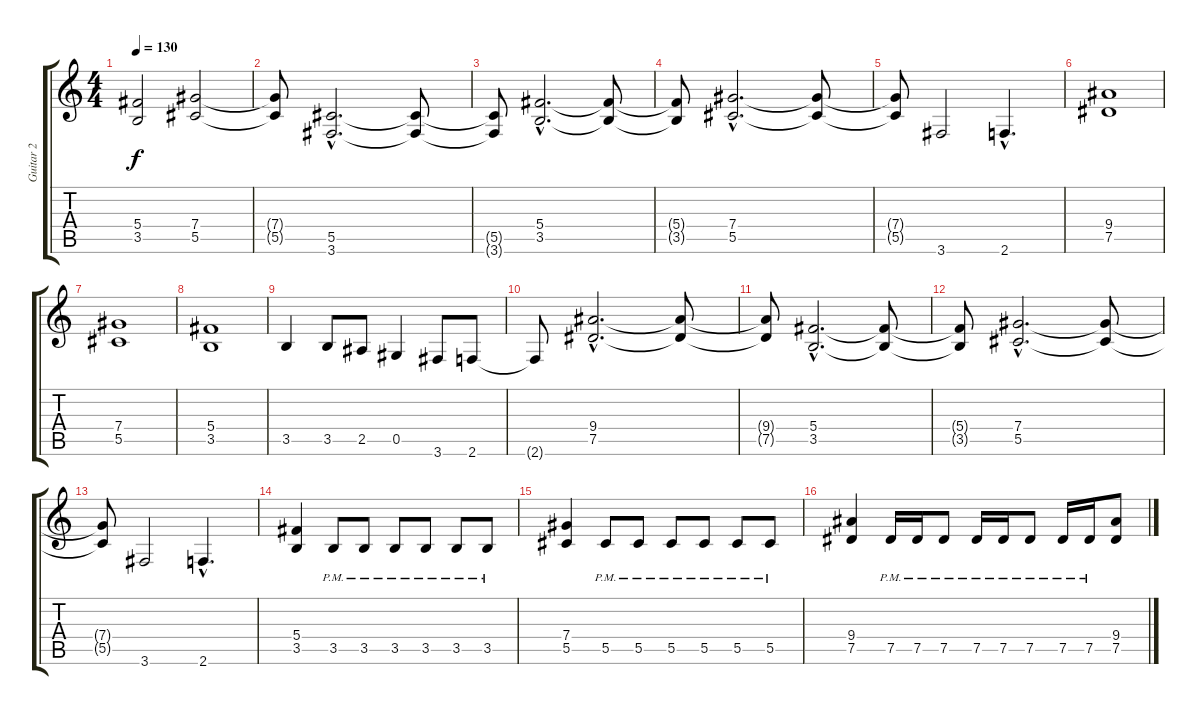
\track ("Guitar 2" "Guitar 2") {instrument overdrivenguitar}
\staff {score tabs}
\tuning (Eb4 Bb3 Gb3 Db3 Ab2 Eb2) {hide}
\ts (4 4)
\tempo 130
\clef g2
\ks c
(5.4 3.5).2{dy f} (7.4 5.5).2 |
(7.4{t} 5.5{t}).8 (5.5{hac} 3.6{hac}).2{d} (5.5{t} 3.6{t}).8 |
(5.5{t} 3.6{t}).8 (5.4{hac} 3.5{hac}).2{d} (5.4{t} 3.5{t}).8 |
(5.4{t} 3.5{t}).8 (7.4{hac} 5.5{hac}).2{d} (7.4{t} 5.5{t}).8 |
(7.4{t} 5.5{t}).8 3.6.2 2.6{hac}.4{d} |
(9.4 7.5).1 |
(7.4 5.5).1 |
(5.4 3.5).1 |
3.5.4 3.5.8 2.5.8 0.5.4 3.6.8 2.6.8 |
2.6{t}.8 (9.4{hac} 7.5{hac}).2{d} (9.4{t} 7.5{t}).8 |
(9.4{t} 7.5{t}).8 (5.4{hac} 3.5{hac}).2{d} (5.4{t} 3.5{t}).8 |
(5.4{t} 3.5{t}).8 (7.4{hac} 5.5{hac}).2{d} (7.4{t} 5.5{t}).8 |
(7.4{t} 5.5{t}).8 3.6.2 2.6{hac}.4{d} |
(5.4 3.5).4 3.5{pm}.8 3.5{pm}.8 3.5{pm}.8 3.5{pm}.8 3.5{pm}.8 3.5{pm}.8 |
(7.4 5.5).4 5.5{pm}.8 5.5{pm}.8 5.5{pm}.8 5.5{pm}.8 5.5{pm}.8 5.5{pm}.8 |
(9.4 7.5).4 7.5{pm}.16 7.5{pm}.16 7.5{pm}.8 7.5{pm}.16 7.5{pm}.16 7.5{pm}.8 7.5{pm}.16 7.5{pm}.16 (9.4 7.5).8
